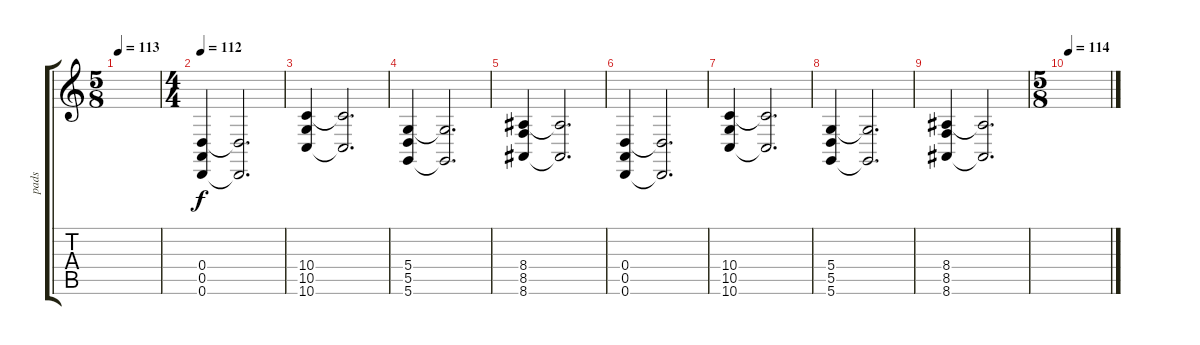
\track ("pads" "pads") {instrument lead2sawtooth}
\staff {score tabs}
\tuning (E4 B3 G3 D3 A2 D2) {hide}
\ts (5 8)
\tempo 113
\clef g2
\ks c
|
\ts (4 4)
\tempo 112
(0.4 0.5 0.6).4{volume 6} (0.4{t} 0.6{t}).2{d volume 4} |
(10.4 10.5 10.6).4{volume 5} (10.4{t} 10.6{t}).2{d volume 4} |
(5.4 5.5 5.6).4{volume 6} (5.4{t} 5.6{t}).2{d volume 4} |
(8.4 8.5 8.6).4{volume 6} (8.4{t} 8.6{t}).2{d volume 4} |
(0.4 0.5 0.6).4{volume 6} (0.4{t} 0.6{t}).2{d volume 4} |
(10.4 10.5 10.6).4{volume 5} (10.4{t} 10.6{t}).2{d volume 4} |
(5.4 5.5 5.6).4{volume 6} (5.4{t} 5.6{t}).2{d volume 4} |
(8.4 8.5 8.6).4{volume 6} (8.4{t} 8.6{t}).2{d volume 4} |
\ts (5 8)
\tempo 114
